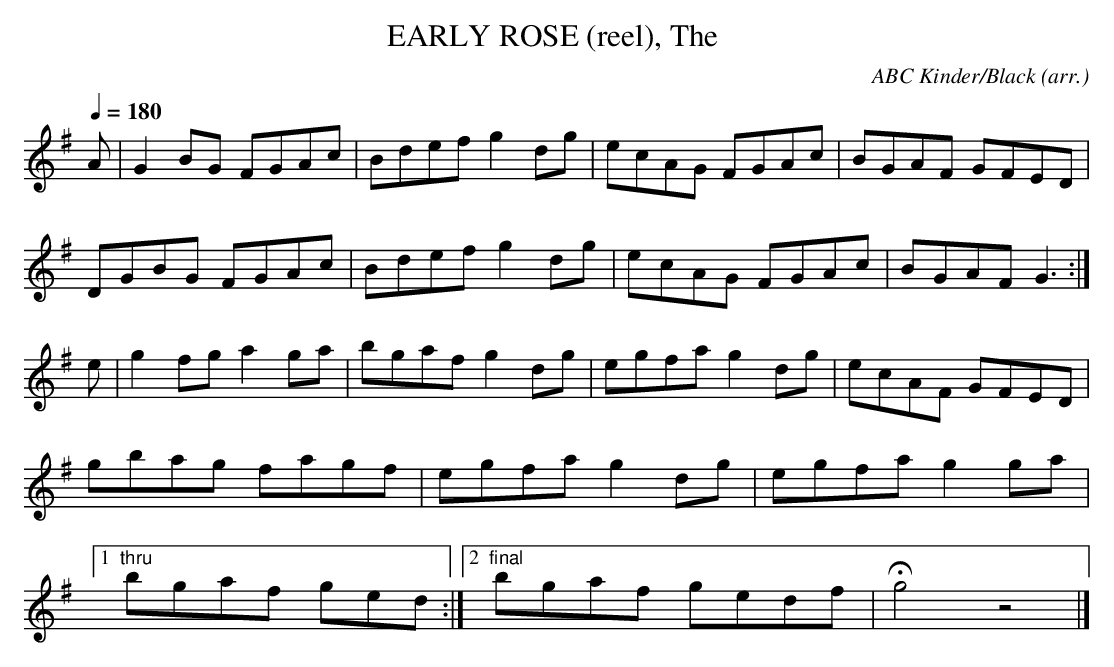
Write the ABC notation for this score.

X:1
T:EARLY ROSE (reel), The \
C:ABC Kinder/Black (arr.)\
M:4/4\
L:1/8\
Q:1/4=180\
K:G\
A|G2BG FGAc|Bdef g2 dg|ecAG FGAc|BGAF GFED|\
DGBG FGAc|Bdef g2 dg|ecAG FGAc|BGAF G3 :|\
e|g2fg a2ga|bgaf g2 dg|egfa g2 dg|ecAF GFED|\
gbag fagf|egfa g2 dg|egfa g2 ga|1 "thru"bgaf ged :|\
[2 "final"bgaf gedf|Hg4z4|]\
\
\
